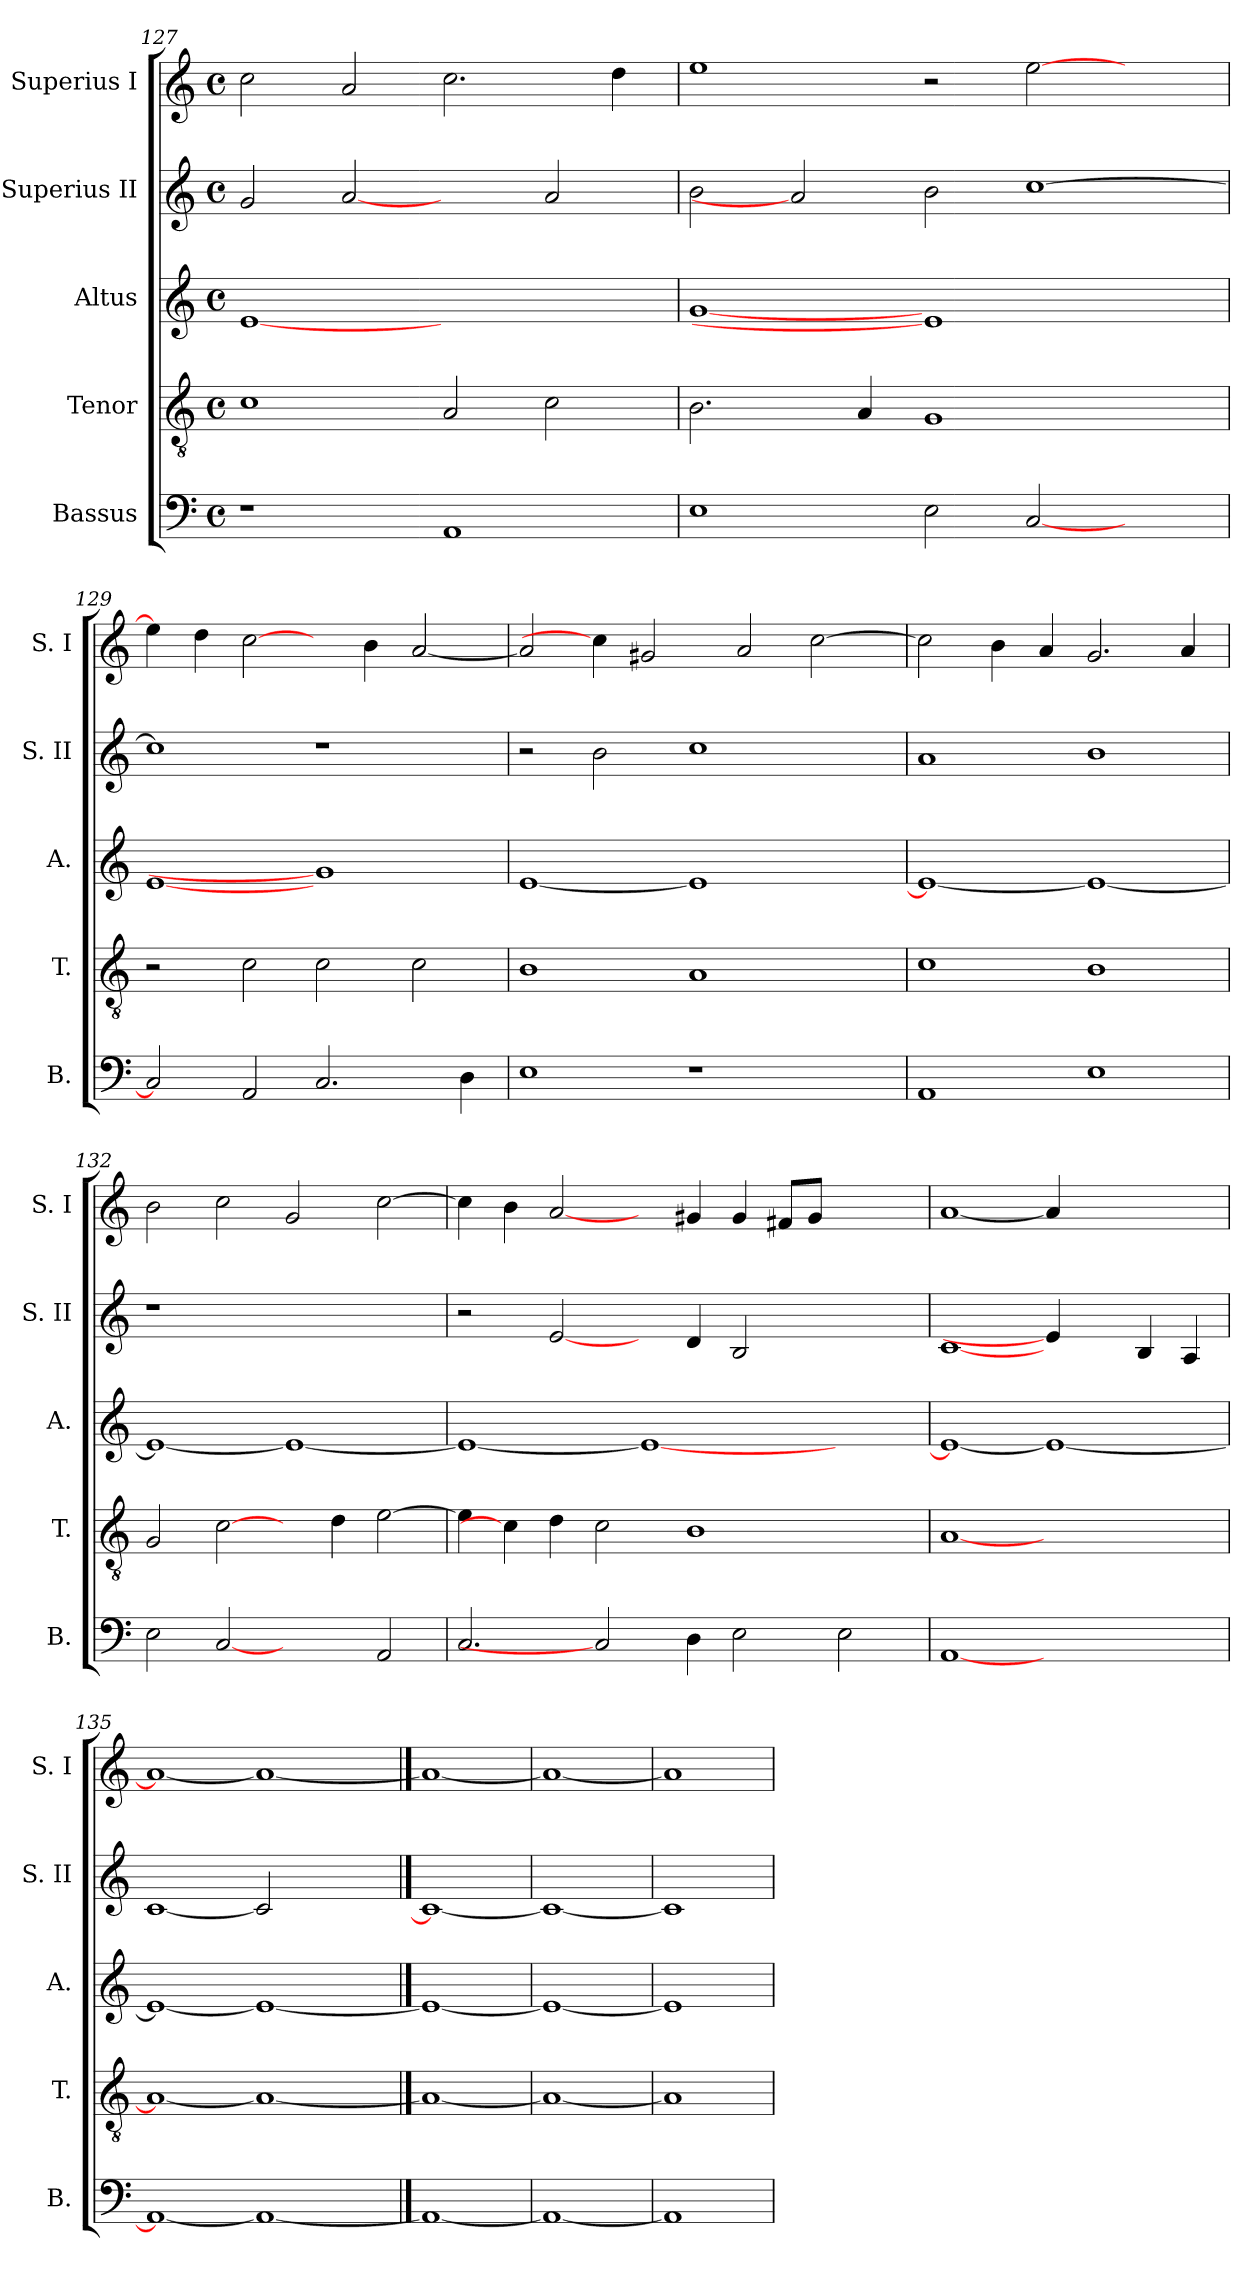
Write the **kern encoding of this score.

**kern	**kern	**kern	**kern	**kern
*part5	*part4	*part3	*part2	*part1
*staff5	*staff4	*staff3	*staff2	*staff1
*I"Bassus	*I"Tenor	*I"Altus	*I"Superius II	*I"Superius I
*I'B.	*I'T.	*I'A.	*I'S. II	*I'S. I
*clefF4	*clefGv2	*clefG2	*clefG2	*clefG2
*	*ITrd7c12	*	*	*
*k[]	*k[]	*k[]	*k[]	*k[]
*C:	*C:	*C:	*C:	*C:
*M4/4	*M4/4	*M4/4	*M4/4	*M4/4
*met(c)	*met(c)	*met(c)	*met(c)	*met(c)
=127	=127	=127	=127	=127
1r	1Ci	[1ei	2gi/	2cci\
.	.	.	[2ai	2ai/
1AAi	2AAi/	1ryy	2ryy	2.cci\
.	2Ci\	.	2ai/	.
.	.	.	.	4ddi\
=128	=128	=128	=128	=128
1Ei	2.BBi\	[1gi	2bi\	1eei
.	.	.	2ai]	.
.	4AAi/	.	.	.
2Ei\	1GGi	1ei]	2bi\	2r
[<2Ci/	.	.	[>1cci	[>2eei\
2ryy	2ryy	2ryy	.	2ryy
=129	=129	=129	=129	=129
2Ci/]	2r	[1ei	1cci]	4eei\]
.	.	.	.	4ddi\
2AAi/	2Ci\	.	.	[2cci\
2.Ci/	2Ci\	1gi]	1r	4ryy
.	.	.	.	4bi\
.	2Ci\	.	.	[<2ai/
4Di\	.	.	.	.
!!LO:LB:g=z
=130	=130	=130	=130	=130
1Ei	1BBi	[<1ei	2r	2ai/]
.	.	.	2bi\	4cci\]
.	.	.	.	2g#Xi/
1r	1AAi	1ei]	1cci	.
.	.	.	.	2ai/
.	.	.	.	[>2cci\
4ryy	4ryy	4ryy	4ryy	.
=131	=131	=131	=131	=131
1AAi	1Ci	1ei_<	1ai	2cci\]
.	.	.	.	4bi\
.	.	.	.	4ai/
1Ei	1BBi	1ei_	1bi	2.gi/
.	.	.	.	4ai/
=132	=132	=132	=132	=132
!	!	!	!LO:N:vis=1	!
2Ei\	2GGi/	1ei_<	1r	2bi\
[2Ci	[2Ci\	.	.	2cci\
2ryy	4ryy	1ei_	1ryy	2gi/
.	4Di\	.	.	.
2AAi/	[>2Ei\	.	.	[>2cci\
!!LO:PB:g=z
=133	=133	=133	=133	=133
2.Ci/	4Ei\]	1ei_<	2r	4cci\]
.	4Ci\]	.	.	4bi\
.	4Di\	.	[2ei/	[2ai/
2Ci]	2Ci\	.	.	.
.	.	1ei_	4ryy	4ryy
4Di\	1BBi	.	4di/	4g#Xi/
2Ei\	.	.	2Bi/	4g#i/
.	.	.	.	8f#Xi/L
.	.	.	.	8g#i/J
2Ei\	.	2ryy	2ryy	2ryy
.	4ryy	.	.	.
=134	=134	=134	=134	=134
[<1AAi	[<1AAi	1ei_<	[1ci	[<1ai
1ryy	1ryy	1ei_	4ei/]	4ai/]
.	.	.	4ryy	2.ryy
.	.	.	4Bi/	.
.	.	.	4Ai/	.
=135	=135	=135	=135	=135
1AAi_<	1AAi_<	1ei_<	[1ci	1ai_<
1AAi_	1AAi_	1ei_	2ci]	1ai_
.	.	.	2ryy	.
==136	==136	==136	==136	==136
1AAi_	1AAi_	1ei_	1ci_	1ai_
=137	=137	=137	=137	=137
1AAi_	1AAi_	1ei_	1ci_	1ai_
=138	=138	=138	=138	=138
1AAi]	1AAi]	1ei]	1ci]	1ai]
=	=	=	=	=
*-	*-	*-	*-	*-
